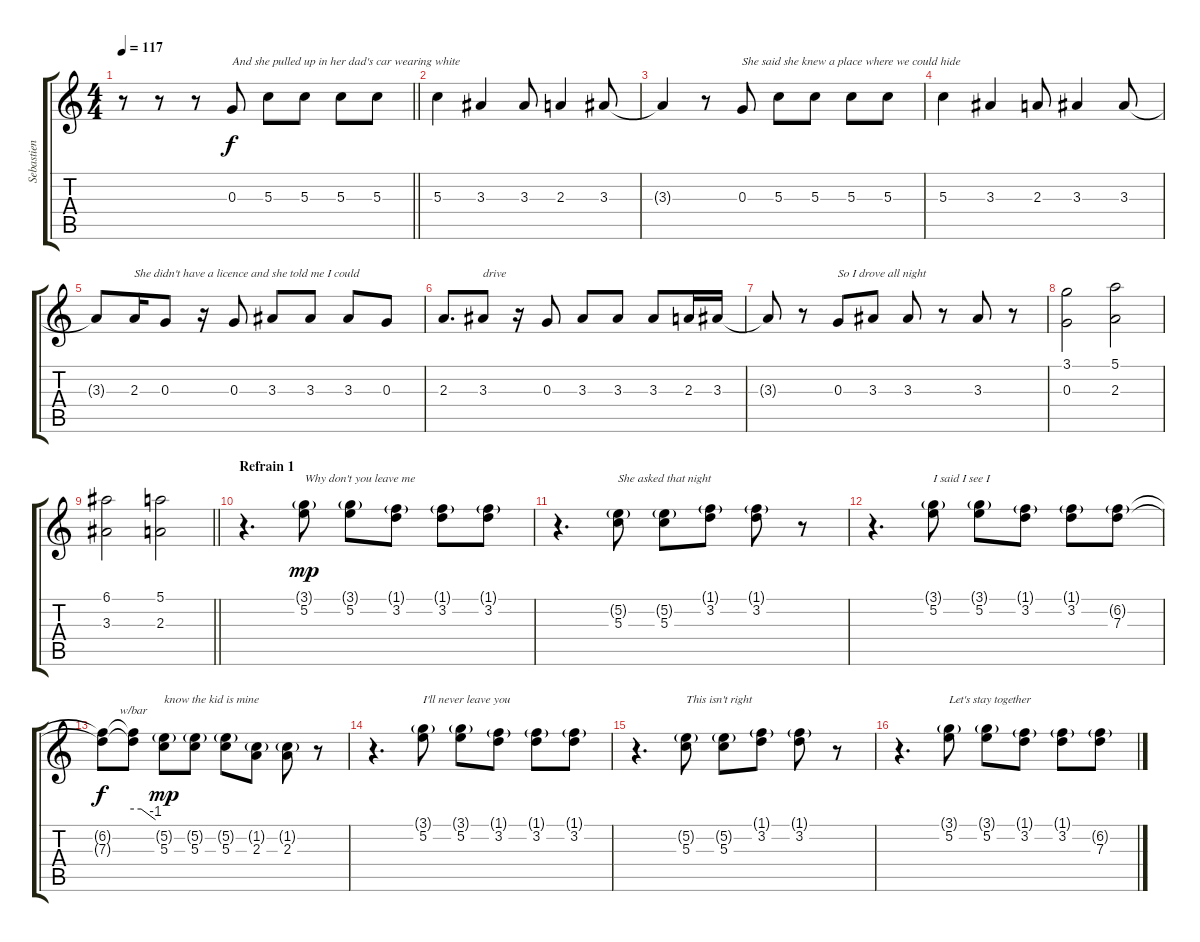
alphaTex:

\track ("Sebastien Grainger Vocals" "Sebastien ") {instrument contrabass}
\staff {score tabs}
\tuning (E4 B3 G3 D3 A2 E2) {hide}
\ts (4 4)
\tempo 117
\clef g2
\barLineRight lightlight
\ks c
r.8{dy f} r.8 r.8 0.3.8{txt "And she pulled up in her dad's car wearing white"} 5.3.8 5.3.8 5.3.8 5.3.8 |
5.3.4 3.3.4 3.3.8 2.3.4 3.3.8 |
3.3{t}.4 r.8 0.3.8{txt "She said she knew a place where we could hide"} 5.3.8 5.3.8 5.3.8 5.3.8 |
5.3.4 3.3.4 2.3.8 3.3.4 3.3.8 |
3.3{t}.8 2.3.16{txt "She didn't have a licence and she told me I could "} 0.3.8 r.16 0.3.8 3.3.8 3.3.8 3.3.8 0.3.8 |
2.3.8{d} 3.3.8{txt "drive"} r.16 0.3.8 3.3.8 3.3.8 3.3.8 2.3.16 3.3.16 |
3.3{t}.8 r.8 0.3.8{txt "So I drove all night"} 3.3.8 3.3.8 r.8 3.3.8 r.8 |
(3.1 0.3).2 (5.1 2.3).2 |
\barLineRight lightlight
(6.1 3.3).2 (5.1 2.3).2 |
\section ("" "Refrain 1")
r.4{d} (3.1{g} 5.2).8{txt "Why don't you leave me" dy mp} (3.1{g} 5.2).8 (1.1{g} 3.2).8 (1.1{g} 3.2).8 (1.1{g} 3.2).8 |
r.4{d} (5.2{g} 5.3).8{txt "She asked that night"} (5.2{g} 5.3).8 (1.1{g} 3.2).8 (1.1{g} 3.2).8 r.8 |
r.4{d} (3.1{g} 5.2).8{txt "I said I see I"} (3.1{g} 5.2).8 (1.1{g} 3.2).8 (1.1{g} 3.2).8 (6.2{g} 7.3).8 |
(6.2{t} 7.3{t}).8{dy f} (6.2{t} 7.3{t}).8{tbe (custom default 0 0 21 0 60 -4)} (5.2{g} 5.3).8{txt "know the kid is mine" dy mp} (5.2{g} 5.3).8 (5.2{g} 5.3).8 (1.2{g} 2.3).8 (1.2{g} 2.3).8 r.8 |
r.4{d} (3.1{g} 5.2).8{txt "I'll never leave you"} (3.1{g} 5.2).8 (1.1{g} 3.2).8 (1.1{g} 3.2).8 (1.1{g} 3.2).8 |
r.4{d} (5.2{g} 5.3).8{txt "This isn't right"} (5.2{g} 5.3).8 (1.1{g} 3.2).8 (1.1{g} 3.2).8 r.8 |
r.4{d} (3.1{g} 5.2).8{txt "Let's stay together"} (3.1{g} 5.2).8 (1.1{g} 3.2).8 (1.1{g} 3.2).8 (6.2{g} 7.3).8
